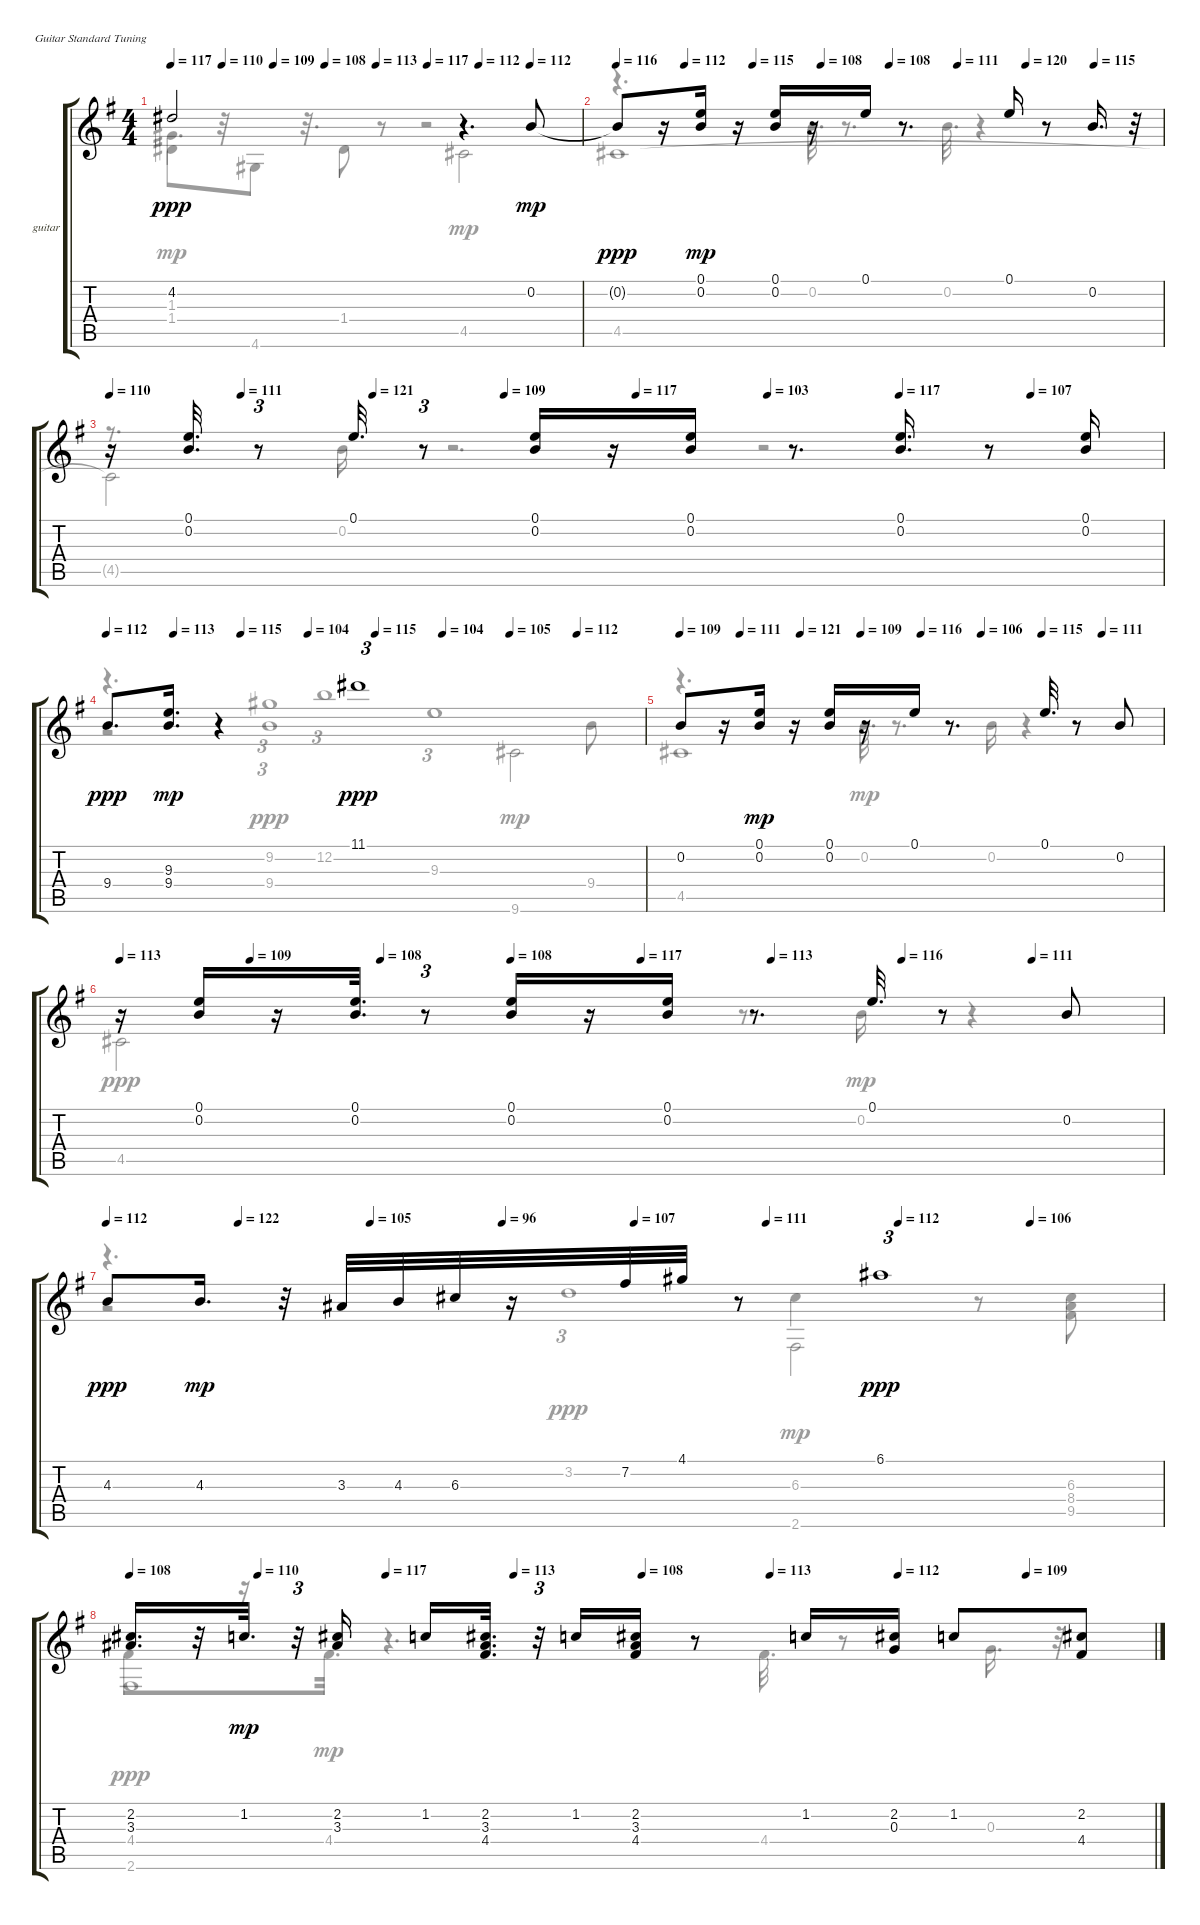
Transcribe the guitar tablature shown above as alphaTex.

\bracketExtendMode groupsimilarinstruments
\firstSystemTrackNameOrientation horizontal
\otherSystemsTrackNameOrientation horizontal
\track ("guitar" "guitar") {instrument acousticguitarnylon}
\staff {score tabs}
\tuning (E4 B3 G3 D3 A2 E2)
\voice
\ts (4 4)
\tempo 117
\tempo (110 0.125)
\tempo (109 0.25)
\tempo (108 0.375)
\tempo (113 0.5)
\tempo (117 0.625)
\tempo (112 0.75)
\tempo (112 0.875)
\clef g2
\ks g
4.2.2{dy ppp} r.4{d} 0.2.8{dy mp} |
\tempo 116
\tempo (112 0.125)
\tempo (115 0.25)
\tempo (108 0.375)
\tempo (108 0.5)
\tempo (111 0.625)
\tempo (120 0.75)
\tempo (115 0.875)
0.2{t}.8{dy ppp} r.16 (0.1 0.2).16{dy mp} r.16 (0.1 0.2).16 r.16 0.1.16 r.8{d} 0.1.16 r.8 0.2.16{d} r.32 |
\tempo 110
\tempo (111 0.125)
\tempo (121 0.25)
\tempo (109 0.375)
\tempo (117 0.5)
\tempo (103 0.625)
\tempo (117 0.75)
\tempo (107 0.875)
r.16 (0.1 0.2).32{d} r.8{tu (3 2)} 0.1.32{d} r.8{tu (3 2)} (0.1 0.2).16 r.16 (0.1 0.2).16 r.8{d} (0.1 0.2).16{d} r.8 (0.1 0.2).16 |
\tempo 112
\tempo (113 0.125)
\tempo (115 0.25)
\tempo (104 0.375)
\tempo (115 0.5)
\tempo (104 0.625)
\tempo (105 0.75)
\tempo (112 0.875)
9.4.8{d dy ppp} (9.3 9.4).16{d dy mp} r.4 11.1.1{tu (3 2) dy ppp} |
\tempo 109
\tempo (111 0.125)
\tempo (121 0.25)
\tempo (109 0.375)
\tempo (116 0.5)
\tempo (106 0.625)
\tempo (115 0.75)
\tempo (111 0.875)
0.2.8 r.16 (0.1 0.2).16{dy mp} r.16 (0.1 0.2).16 r.16 0.1.16 r.8{d} 0.1.32{d} r.8 0.2.8 |
\tempo 113
\tempo (109 0.125)
\tempo (108 0.25)
\tempo (108 0.375)
\tempo (117 0.5)
\tempo (113 0.625)
\tempo (116 0.75)
\tempo (111 0.875)
r.16 (0.1 0.2).16 r.16 (0.1 0.2).32{d} r.8{tu (3 2)} (0.1 0.2).16 r.16 (0.1 0.2).16 r.8{d} 0.1.32{d} r.8 0.2.8 |
\tempo 112
\tempo (122 0.125)
\tempo (105 0.25)
\tempo (96 0.375)
\tempo (107 0.5)
\tempo (111 0.625)
\tempo (112 0.75)
\tempo (106 0.875)
4.3.8{dy ppp} 4.3.16{d dy mp} r.32 3.3.32 4.3.32 6.3.32 r.16 7.2.32 4.1.32 r.8 6.1.1{tu (3 2) dy ppp} |
\tempo 108
\tempo (110 0.125)
\tempo (117 0.25)
\tempo (113 0.375)
\tempo (108 0.5)
\tempo (113 0.625)
\tempo (112 0.75)
\tempo (109 0.875)
(2.2 3.3).16{d} r.32 1.2.32{d dy mp} r.32{tu (3 2)} (2.2 3.3).16 1.2.16 (2.2 3.3 4.4).32{d} r.32{tu (3 2)} 1.2.16 (2.2 3.3 4.4).16 r.8 1.2.16 (2.2 0.3).16 1.2.8 (2.2 4.4).8
\voice
\clef g2
\ottava regular
\simile none
\ks g
1.3.4{d dy ppp} r.8 4.5.2{dy mp} |
r.4{d} 0.2.32{d} r.8{d} 0.2.32{d} r.4 |
r.8{d} 0.2.16 r.2{d} |
r.4{d} 9.2.1{tu (3 2) dy ppp} |
r.4{d} 0.2.32{d dy mp} r.8{d} 0.2.16 r.4 |
4.5.2{dy ppp} r.8{d} 0.2.16{dy mp} r.4 |
r.4{d} 3.2.1{tu (3 2) dy ppp} |
4.4.8 r.16 4.4.32{d dy mp} r.4{d} 4.4.32{d} r.8 0.3.16{d} r.32
\voice
\clef g2
\ottava regular
\simile none
\ks g
1.4.8{dy mp} r.32 4.6.8 r.32{d} 1.4.8 r.2 |
4.5.1{dy ppp} |
4.5{t}.2 r.2 |
r.2 12.2.1{tu (3 2)} |
4.5.1 |
|
r.2 6.3.4{dy mp} r.8 (6.3 8.4 9.5).8 |
2.6.1{dy ppp}
\voice
\clef g2
\ottava regular
\simile none
\ks g
|
|
|
r.4{d} 9.4.1{tu (3 2) dy ppp} 9.3.1{tu (3 2)} 9.6.2{dy mp} 9.4.8 |
|
|
r.2 2.6.2 |
